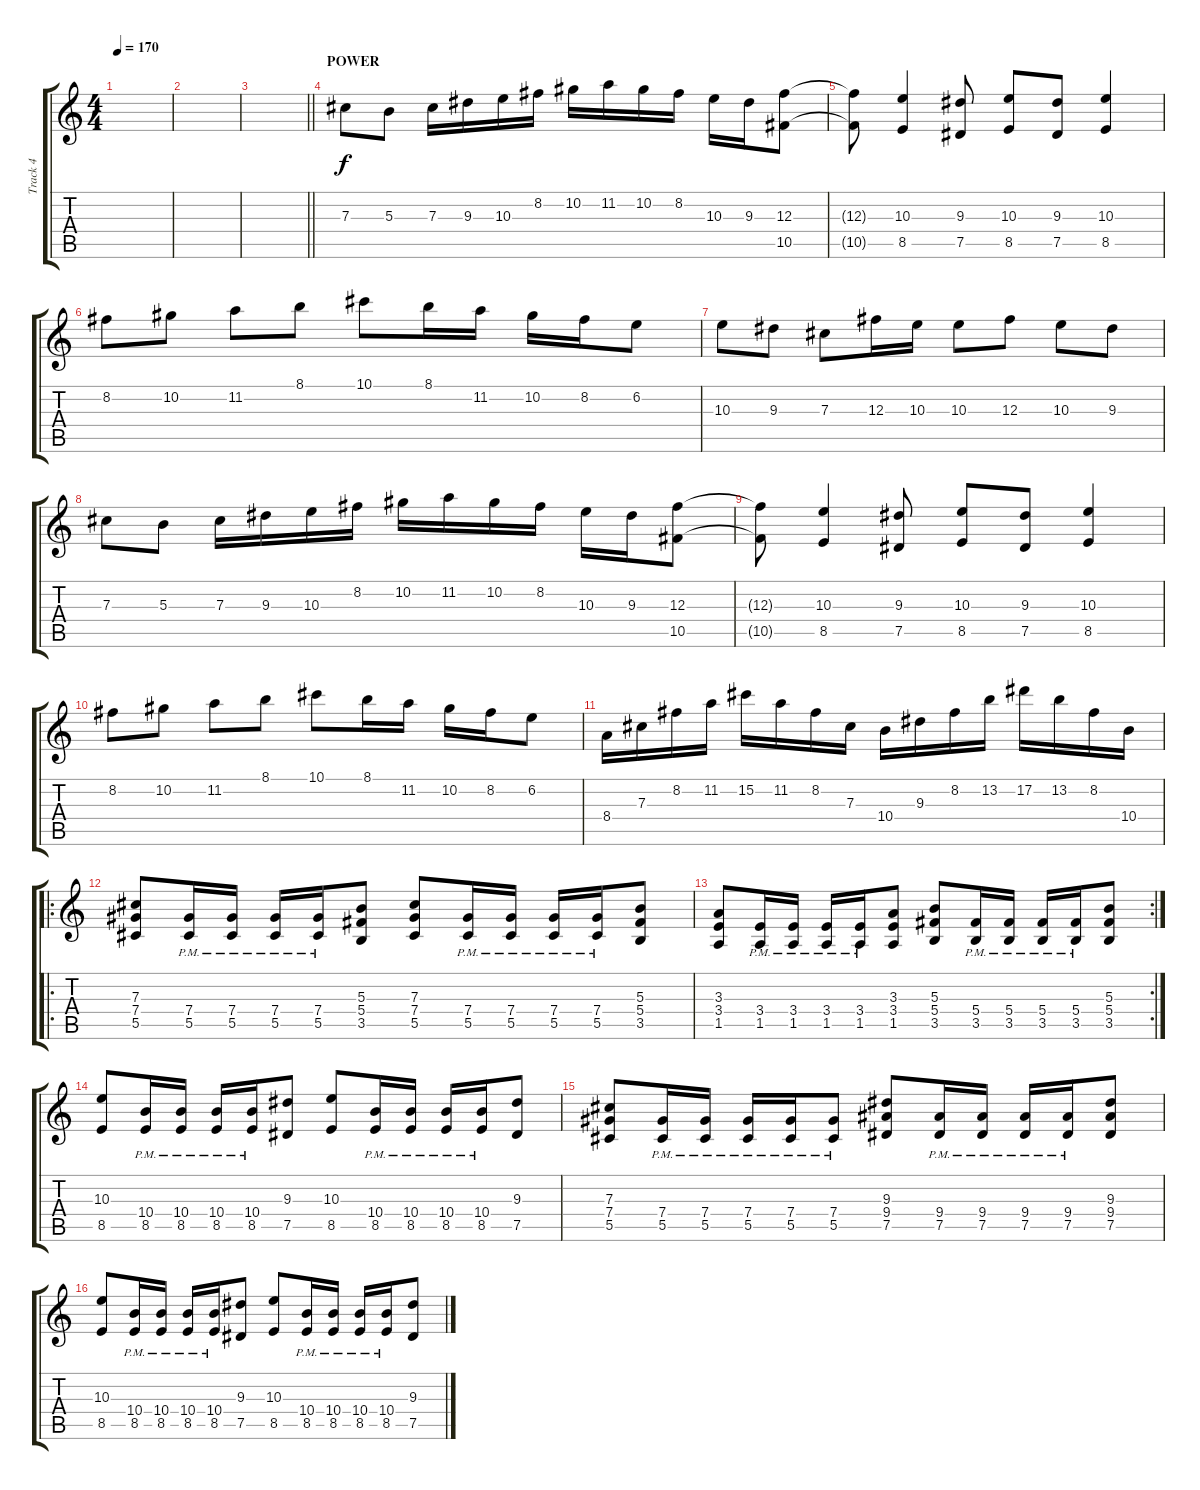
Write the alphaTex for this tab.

\track ("Track 4" "Track 4") {instrument overdrivenguitar}
\staff {score tabs}
\tuning (Eb4 Bb3 Gb3 Db3 Ab2 Eb2) {hide}
\ts (4 4)
\tempo 170
\clef g2
\ks c
|
|
\barLineRight lightlight
|
\section ("" "POWER")
7.3.8 5.3.8 7.3.16 9.3.16 10.3.16 8.2.16 10.2.16 11.2.16 10.2.16 8.2.16 10.3.16 9.3.16 (12.3 10.5).8 |
(12.3{t} 10.5{t}).8 (10.3 8.5).4 (9.3 7.5).8 (10.3 8.5).8 (9.3 7.5).8 (10.3 8.5).4 |
8.2.8 10.2.8 11.2.8 8.1.8 10.1.8 8.1.16 11.2.16 10.2.16 8.2.16 6.2.8 |
10.3.8 9.3.8 7.3.8 12.3.16 10.3.16 10.3.8 12.3.8 10.3.8 9.3.8 |
7.3.8 5.3.8 7.3.16 9.3.16 10.3.16 8.2.16 10.2.16 11.2.16 10.2.16 8.2.16 10.3.16 9.3.16 (12.3 10.5).8 |
(12.3{t} 10.5{t}).8 (10.3 8.5).4 (9.3 7.5).8 (10.3 8.5).8 (9.3 7.5).8 (10.3 8.5).4 |
8.2.8 10.2.8 11.2.8 8.1.8 10.1.8 8.1.16 11.2.16 10.2.16 8.2.16 6.2.8 |
8.4.16 7.3.16 8.2.16 11.2.16 15.2.16 11.2.16 8.2.16 7.3.16 10.4.16 9.3.16 8.2.16 13.2.16 17.2.16 13.2.16 8.2.16 10.4.16 |
\ro
(7.3 7.4 5.5).8 (7.4{pm} 5.5{pm}).16 (7.4{pm} 5.5{pm}).16 (7.4{pm} 5.5{pm}).16 (7.4{pm} 5.5{pm}).16 (5.3 5.4 3.5).8 (7.3 7.4 5.5).8 (7.4{pm} 5.5{pm}).16 (7.4{pm} 5.5{pm}).16 (7.4{pm} 5.5{pm}).16 (7.4{pm} 5.5{pm}).16 (5.3 5.4 3.5).8 |
\rc 2
(3.3 3.4 1.5).8 (3.4{pm} 1.5{pm}).16 (3.4{pm} 1.5{pm}).16 (3.4{pm} 1.5{pm}).16 (3.4{pm} 1.5{pm}).16 (3.3 3.4 1.5).8 (5.3 5.4 3.5).8 (5.4{pm} 3.5{pm}).16 (5.4{pm} 3.5{pm}).16 (5.4{pm} 3.5{pm}).16 (5.4{pm} 3.5{pm}).16 (5.3 5.4 3.5).8 |
(10.3 8.5).8 (10.4{pm} 8.5{pm}).16 (10.4{pm} 8.5{pm}).16 (10.4{pm} 8.5{pm}).16 (10.4{pm} 8.5{pm}).16 (9.3 7.5).8 (10.3 8.5).8 (10.4{pm} 8.5{pm}).16 (10.4{pm} 8.5{pm}).16 (10.4{pm} 8.5{pm}).16 (10.4{pm} 8.5{pm}).16 (9.3 7.5).8 |
(7.3 7.4 5.5).8 (7.4{pm} 5.5{pm}).16 (7.4{pm} 5.5{pm}).16 (7.4{pm} 5.5{pm}).16 (7.4{pm} 5.5{pm}).16 (7.4{pm} 5.5{pm}).8 (9.3 9.4 7.5).8 (9.4{pm} 7.5{pm}).16 (9.4{pm} 7.5{pm}).16 (9.4{pm} 7.5{pm}).16 (9.4{pm} 7.5{pm}).16 (9.3 9.4 7.5).8 |
(10.3 8.5).8 (10.4{pm} 8.5{pm}).16 (10.4{pm} 8.5{pm}).16 (10.4{pm} 8.5{pm}).16 (10.4{pm} 8.5{pm}).16 (9.3 7.5).8 (10.3 8.5).8 (10.4{pm} 8.5{pm}).16 (10.4{pm} 8.5{pm}).16 (10.4{pm} 8.5{pm}).16 (10.4{pm} 8.5{pm}).16 (9.3 7.5).8
